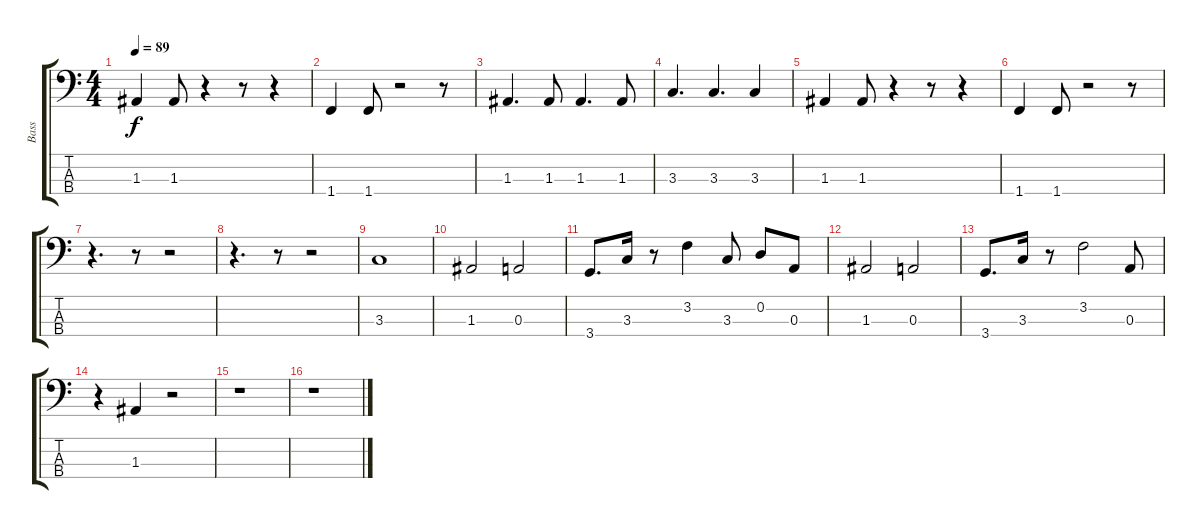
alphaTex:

\track ("Bass" "Bass") {instrument electricbassfinger}
\staff {score tabs}
\tuning (G2 D2 A1 E1) {hide}
\ts (4 4)
\tempo 89
\clef f4
\ks c
1.3.4{dy f} 1.3.8 r.4 r.8 r.4 |
1.4.4 1.4.8 r.2 r.8 |
1.3.4{d} 1.3.8 1.3.4{d} 1.3.8 |
3.3.4{d} 3.3.4{d} 3.3.4 |
1.3.4 1.3.8 r.4 r.8 r.4 |
1.4.4 1.4.8 r.2 r.8 |
r.4{d} r.8 r.2 |
r.4{d} r.8 r.2 |
3.3.1 |
1.3.2 0.3.2 |
3.4.8{d} 3.3.16 r.8 3.2.4 3.3.8 0.2.8 0.3.8 |
1.3.2 0.3.2 |
3.4.8{d} 3.3.16 r.8 3.2.2 0.3.8 |
r.4 1.3.4 r.2 |
r.1 |
r.1
